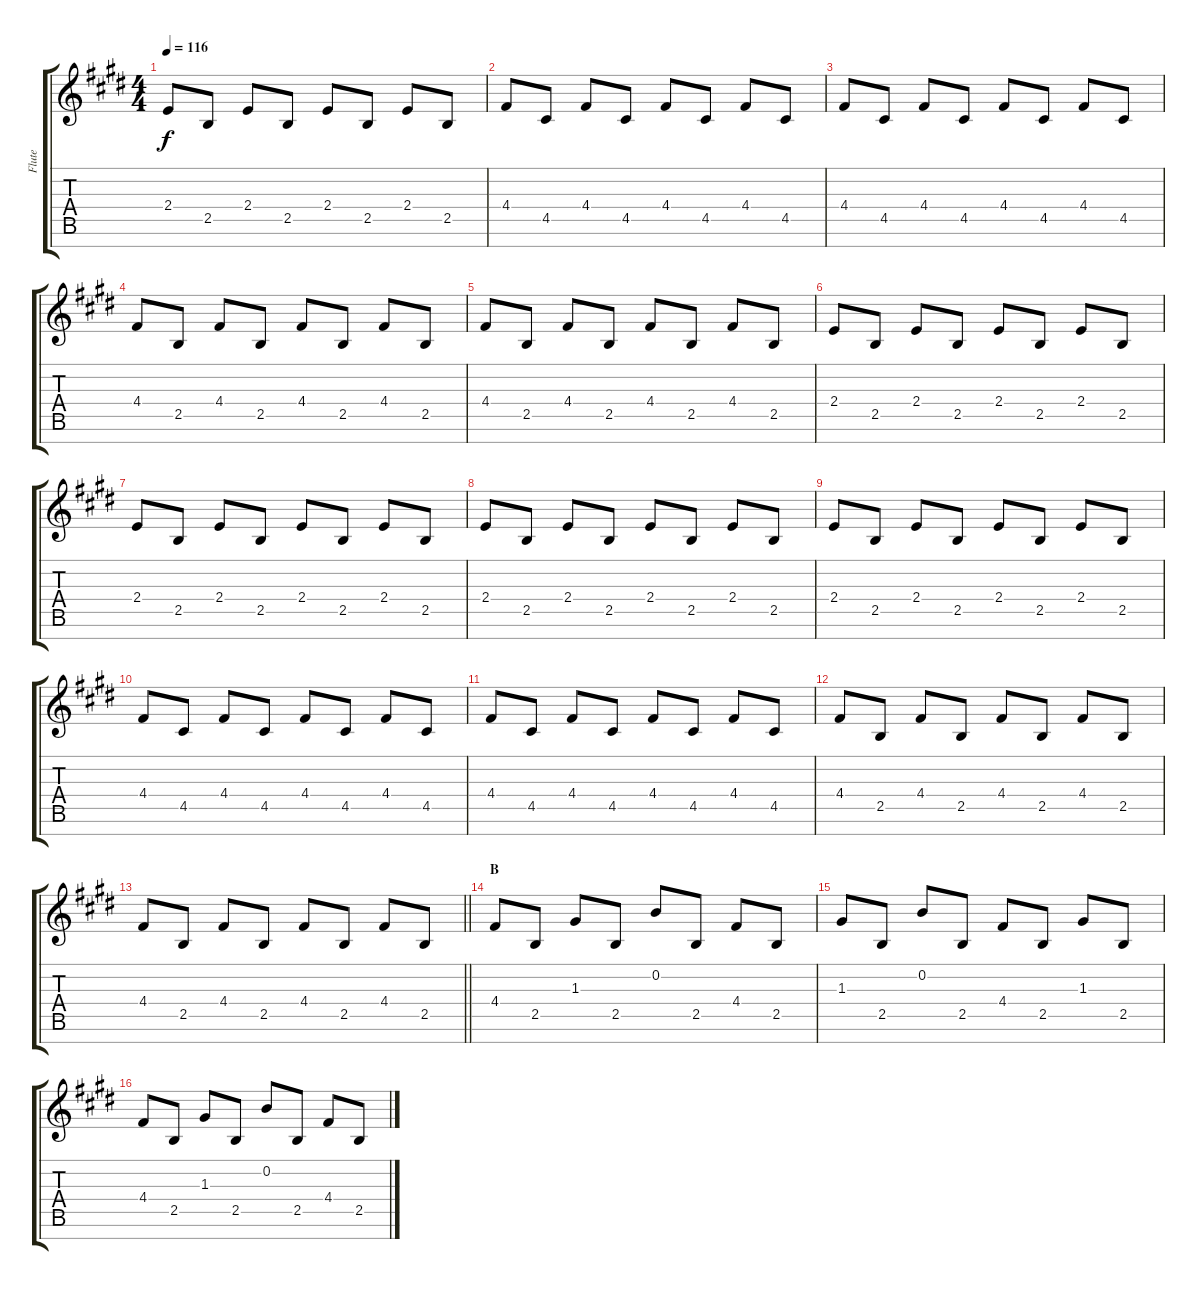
\track ("Flute" "Flute") {instrument flute}
\staff {score tabs}
\tuning (E5 B4 G4 D4 A3 E3 B2) {hide}
\ts (4 4)
\tempo 116
\clef g2
\ks e
2.4.8{dy f} 2.5.8 2.4.8 2.5.8 2.4.8 2.5.8 2.4.8 2.5.8 |
4.4.8 4.5.8 4.4.8 4.5.8 4.4.8 4.5.8 4.4.8 4.5.8 |
4.4.8 4.5.8 4.4.8 4.5.8 4.4.8 4.5.8 4.4.8 4.5.8 |
4.4.8 2.5.8 4.4.8 2.5.8 4.4.8 2.5.8 4.4.8 2.5.8 |
4.4.8 2.5.8 4.4.8 2.5.8 4.4.8 2.5.8 4.4.8 2.5.8 |
2.4.8 2.5.8 2.4.8 2.5.8 2.4.8 2.5.8 2.4.8 2.5.8 |
2.4.8 2.5.8 2.4.8 2.5.8 2.4.8 2.5.8 2.4.8 2.5.8 |
2.4.8 2.5.8 2.4.8 2.5.8 2.4.8 2.5.8 2.4.8 2.5.8 |
2.4.8 2.5.8 2.4.8 2.5.8 2.4.8 2.5.8 2.4.8 2.5.8 |
4.4.8 4.5.8 4.4.8 4.5.8 4.4.8 4.5.8 4.4.8 4.5.8 |
4.4.8 4.5.8 4.4.8 4.5.8 4.4.8 4.5.8 4.4.8 4.5.8 |
4.4.8 2.5.8 4.4.8 2.5.8 4.4.8 2.5.8 4.4.8 2.5.8 |
\barLineRight lightlight
4.4.8 2.5.8 4.4.8 2.5.8 4.4.8 2.5.8 4.4.8 2.5.8 |
\section ("" "B")
4.4.8 2.5.8 1.3.8 2.5.8 0.2.8 2.5.8 4.4.8 2.5.8 |
1.3.8 2.5.8 0.2.8 2.5.8 4.4.8 2.5.8 1.3.8 2.5.8 |
4.4.8 2.5.8 1.3.8 2.5.8 0.2.8 2.5.8 4.4.8 2.5.8
